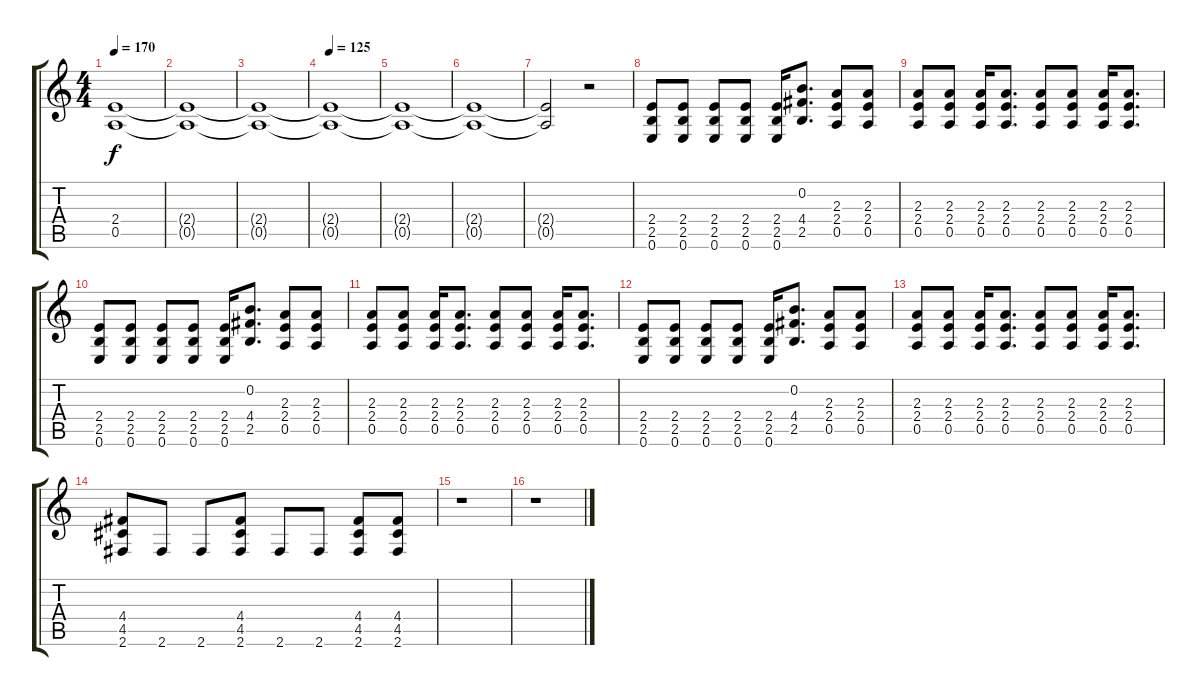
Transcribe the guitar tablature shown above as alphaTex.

\track "" {instrument distortionguitar}
\staff {score tabs}
\tuning (E4 B3 G3 D3 A2 E2) {hide}
\ts (4 4)
\tempo 170
\clef g2
\ks c
(2.4{t} 0.5{t}).1{dy f} |
(2.4{t} 0.5{t}).1 |
(2.4{t} 0.5{t}).1 |
\tempo 125
(2.4{t} 0.5{t}).1 |
(2.4{t} 0.5{t}).1 |
(2.4{t} 0.5{t}).1 |
(2.4{t} 0.5{t}).2 r.2 |
(2.4 2.5 0.6).8 (2.4 2.5 0.6).8 (2.4 2.5 0.6).8 (2.4 2.5 0.6).8 (2.4 2.5 0.6).16 (0.2 4.4 2.5).8{d} (2.3 2.4 0.5).8 (2.3 2.4 0.5).8 |
(2.3 2.4 0.5).8 (2.3 2.4 0.5).8 (2.3 2.4 0.5).16 (2.3 2.4 0.5).8{d} (2.3 2.4 0.5).8 (2.3 2.4 0.5).8 (2.3 2.4 0.5).16 (2.3 2.4 0.5).8{d} |
(2.4 2.5 0.6).8 (2.4 2.5 0.6).8 (2.4 2.5 0.6).8 (2.4 2.5 0.6).8 (2.4 2.5 0.6).16 (0.2 4.4 2.5).8{d} (2.3 2.4 0.5).8 (2.3 2.4 0.5).8 |
(2.3 2.4 0.5).8 (2.3 2.4 0.5).8 (2.3 2.4 0.5).16 (2.3 2.4 0.5).8{d} (2.3 2.4 0.5).8 (2.3 2.4 0.5).8 (2.3 2.4 0.5).16 (2.3 2.4 0.5).8{d} |
(2.4 2.5 0.6).8 (2.4 2.5 0.6).8 (2.4 2.5 0.6).8 (2.4 2.5 0.6).8 (2.4 2.5 0.6).16 (0.2 4.4 2.5).8{d} (2.3 2.4 0.5).8 (2.3 2.4 0.5).8 |
(2.3 2.4 0.5).8 (2.3 2.4 0.5).8 (2.3 2.4 0.5).16 (2.3 2.4 0.5).8{d} (2.3 2.4 0.5).8 (2.3 2.4 0.5).8 (2.3 2.4 0.5).16 (2.3 2.4 0.5).8{d} |
(4.4 4.5 2.6).8 2.6.8 2.6.8 (4.4 4.5 2.6).8 2.6.8 2.6.8 (4.4 4.5 2.6).8 (4.4 4.5 2.6).8 |
r.1 |
r.1
